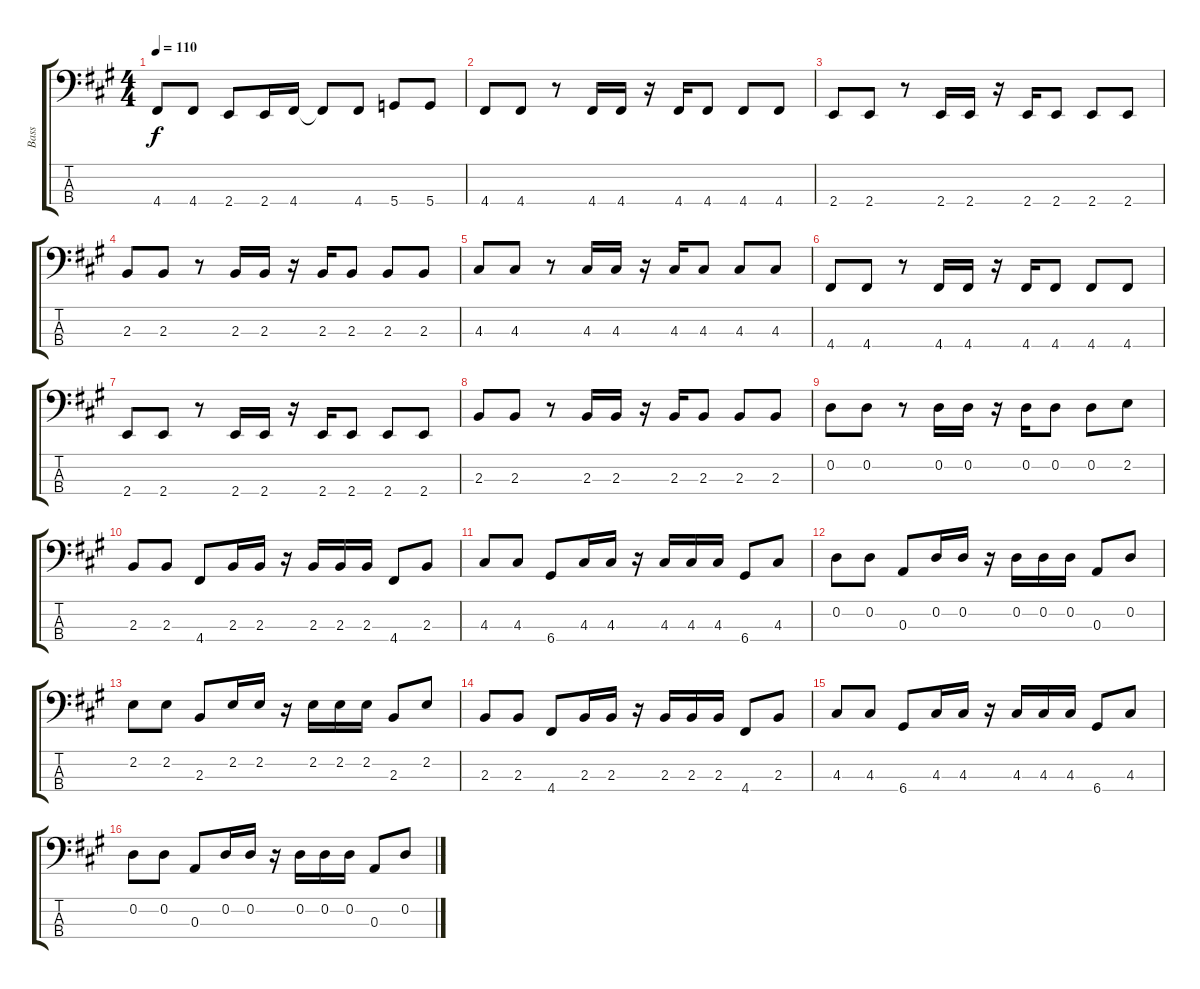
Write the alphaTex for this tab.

\track ("Bass" "Bass") {instrument electricbassfinger}
\staff {score tabs}
\tuning (G2 D2 A1 D1) {hide}
\ts (4 4)
\tempo 110
\clef f4
\ks a
4.4.8{dy f} 4.4.8 2.4.8 2.4.16 4.4.16 4.4{t}.8 4.4.8 5.4.8 5.4.8 |
4.4.8 4.4.8 r.8 4.4.16 4.4.16 r.16 4.4.16 4.4.8 4.4.8 4.4.8 |
2.4.8 2.4.8 r.8 2.4.16 2.4.16 r.16 2.4.16 2.4.8 2.4.8 2.4.8 |
2.3.8 2.3.8 r.8 2.3.16 2.3.16 r.16 2.3.16 2.3.8 2.3.8 2.3.8 |
4.3.8 4.3.8 r.8 4.3.16 4.3.16 r.16 4.3.16 4.3.8 4.3.8 4.3.8 |
4.4.8 4.4.8 r.8 4.4.16 4.4.16 r.16 4.4.16 4.4.8 4.4.8 4.4.8 |
2.4.8 2.4.8 r.8 2.4.16 2.4.16 r.16 2.4.16 2.4.8 2.4.8 2.4.8 |
2.3.8 2.3.8 r.8 2.3.16 2.3.16 r.16 2.3.16 2.3.8 2.3.8 2.3.8 |
0.2.8 0.2.8 r.8 0.2.16 0.2.16 r.16 0.2.16 0.2.8 0.2.8 2.2.8 |
2.3.8 2.3.8 4.4.8 2.3.16 2.3.16 r.16 2.3.16 2.3.16 2.3.16 4.4.8 2.3.8 |
4.3.8 4.3.8 6.4.8 4.3.16 4.3.16 r.16 4.3.16 4.3.16 4.3.16 6.4.8 4.3.8 |
0.2.8 0.2.8 0.3.8 0.2.16 0.2.16 r.16 0.2.16 0.2.16 0.2.16 0.3.8 0.2.8 |
2.2.8 2.2.8 2.3.8 2.2.16 2.2.16 r.16 2.2.16 2.2.16 2.2.16 2.3.8 2.2.8 |
2.3.8 2.3.8 4.4.8 2.3.16 2.3.16 r.16 2.3.16 2.3.16 2.3.16 4.4.8 2.3.8 |
4.3.8 4.3.8 6.4.8 4.3.16 4.3.16 r.16 4.3.16 4.3.16 4.3.16 6.4.8 4.3.8 |
0.2.8 0.2.8 0.3.8 0.2.16 0.2.16 r.16 0.2.16 0.2.16 0.2.16 0.3.8 0.2.8
